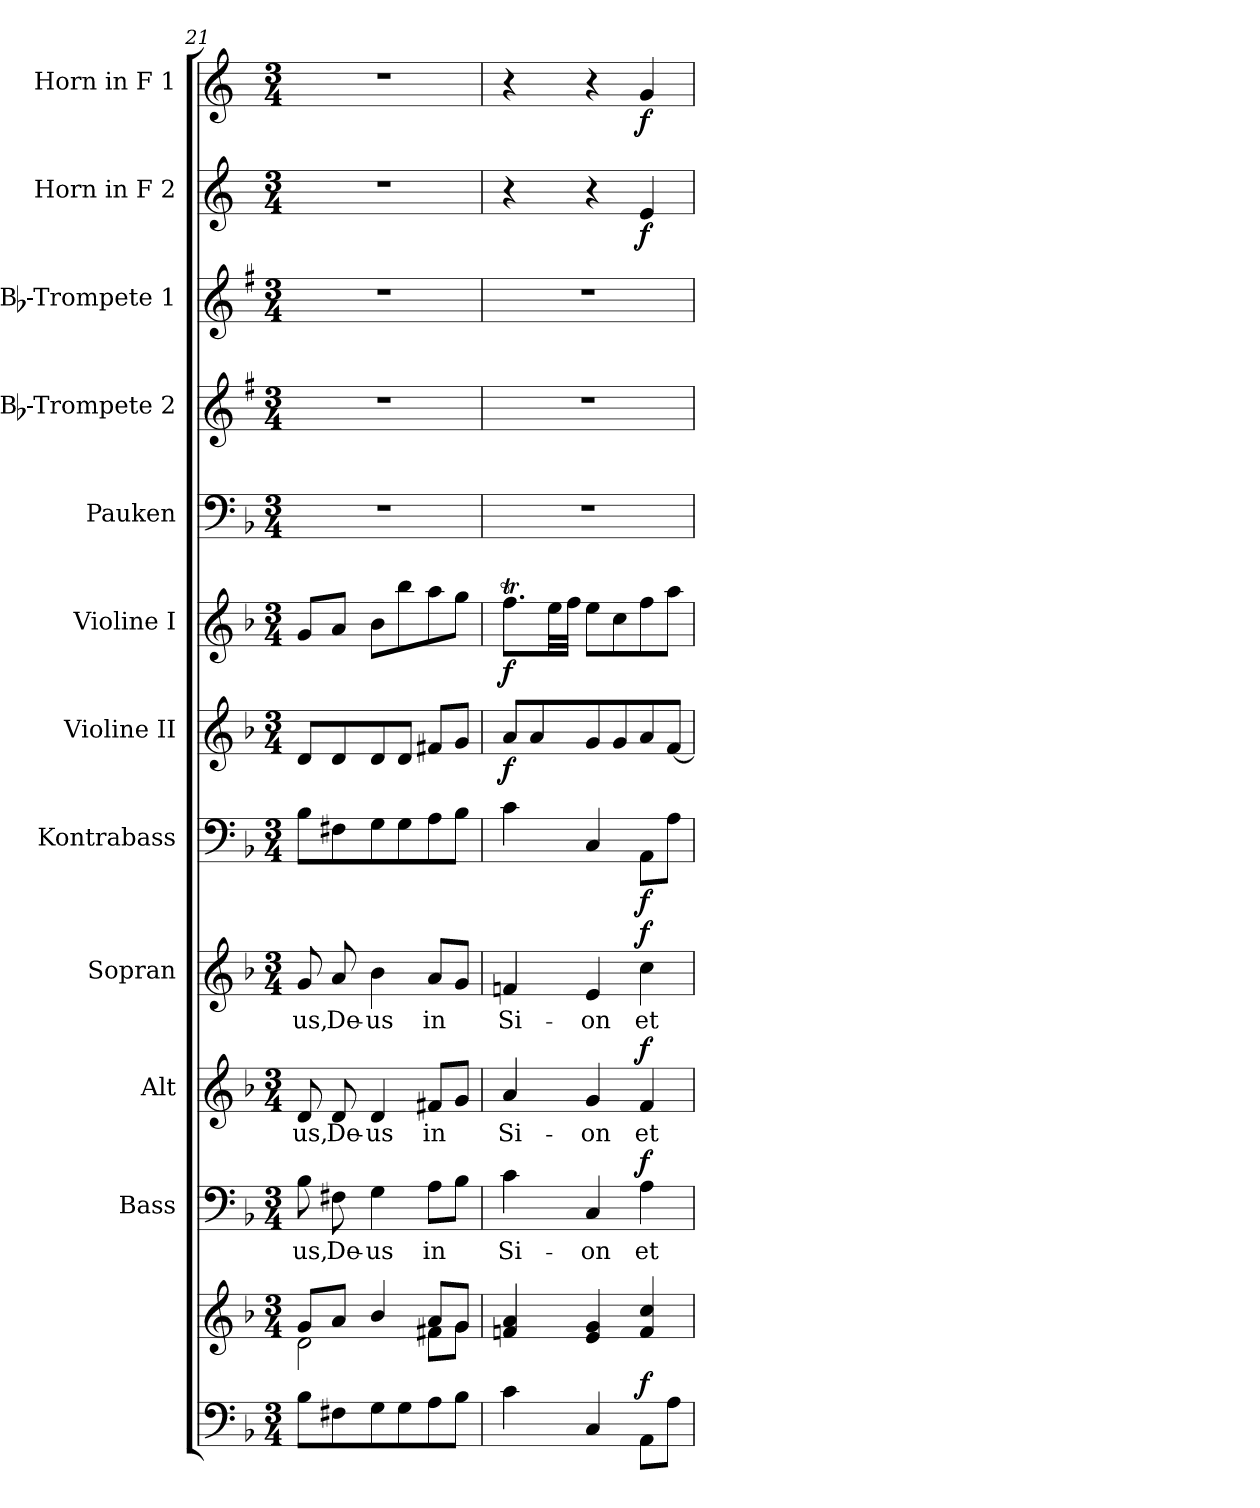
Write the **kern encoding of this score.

**kern	**kern	**dynam	**kern	**text	**dynam	**kern	**text	**dynam	**kern	**text	**dynam	**kern	**dynam	**kern	**dynam	**kern	**dynam	**kern	**kern	**kern	**kern	**dynam	**kern	**dynam
*part12	*part12	*part12	*part11	*part11	*part11	*part10	*part10	*part10	*part9	*part9	*part9	*part8	*part8	*part7	*part7	*part6	*part6	*part5	*part4	*part3	*part2	*part2	*part1	*part1
*staff13	*staff12	*staff12/13	*staff11	*staff11	*staff11	*staff10	*staff10	*staff10	*staff9	*staff9	*staff9	*staff8	*staff8	*staff7	*staff7	*staff6	*staff6	*staff5	*staff4	*staff3	*staff2	*staff2	*staff1	*staff1
*	*	*	*I"Bass	*	*	*I"Alt	*	*	*I"Sopran	*	*	*I"Kontrabass	*	*I"Violine II	*	*I"Violine I	*	*I"Pauken	*I"Bb-Trompete 2	*I"Bb-Trompete 1	*I"Horn in F 2	*	*I"Horn in F 1	*
*	*	*	*I'B.	*	*	*I'A.	*	*	*I'S.	*	*	*I'Kb.	*	*I'Vl. II	*	*I'Vl. I	*	*I'Pk.	*I'Bb Trp. 2	*I'Bb Trp. 1	*	*	*	*
*clefF4	*clefG2	*	*clefF4	*	*	*clefG2	*	*	*clefG2	*	*	*clefF4	*	*clefG2	*	*clefG2	*	*clefF4	*clefG2	*clefG2	*clefG2	*	*clefG2	*
*	*	*	*	*	*	*	*	*	*	*	*	*ITrd7c12	*	*	*	*	*	*	*ITrd1c2	*ITrd1c2	*ITrd4c7	*	*ITrd4c7	*
*k[b-]	*k[b-]	*	*k[b-]	*	*	*k[b-]	*	*	*k[b-]	*	*	*k[b-]	*	*k[b-]	*	*k[b-]	*	*k[b-]	*k[b-]	*k[b-]	*k[b-]	*	*k[b-]	*
*F:	*F:	*	*F:	*	*	*F:	*	*	*F:	*	*	*F:	*	*F:	*	*F:	*	*F:	*F:	*F:	*F:	*	*F:	*
*M3/4	*M3/4	*	*M3/4	*	*	*M3/4	*	*	*M3/4	*	*	*M3/4	*	*M3/4	*	*M3/4	*	*M3/4	*M3/4	*M3/4	*M3/4	*	*M3/4	*
=21	=21	=21	=21	=21	=21	=21	=21	=21	=21	=21	=21	=21	=21	=21	=21	=21	=21	=21	=21	=21	=21	=21	=21	=21
*	*^	*	*	*	*	*	*	*	*	*	*	*	*	*	*	*	*	*	*	*	*	*	*	*
!	!	!	!	!	!LO:LY:b	!	!	!LO:LY:b	!	!	!LO:LY:b	!	!	!	!	!	!	!	!	!	!	!	!	!	!
8B-\L	8g/L	2d\	.	8B-\	-us,	.	8d/	-us,	.	8g/	-us,	.	8BB-\L	.	8d/L	.	8g/L	.	2.r	2.r	2.r	2.r	.	2.r	.
!	!	!	!	!	!LO:LY:b	!	!	!LO:LY:b	!	!	!LO:LY:b	!	!	!	!	!	!	!	!	!	!	!	!	!	!
8F#X\	8a/J	.	.	8F#X\	De-	.	8d/	De-	.	8a/	De-	.	8FF#X\	.	8d/	.	8a/J	.	.	.	.	.	.	.	.
!	!	!	!	!	!LO:LY:b	!	!	!LO:LY:b	!	!	!LO:LY:b	!	!	!	!	!	!	!	!	!	!	!	!	!	!
8G\	4b-/	.	.	4G\	-us	.	4d/	-us	.	4b-\	-us	.	8GG\	.	8d/	.	8b-\L	.	.	.	.	.	.	.	.
8G\	.	.	.	.	.	.	.	.	.	.	.	.	8GG\	.	8d/J	.	8bb-\	.	.	.	.	.	.	.	.
!	!	!	!	!	!LO:LY:b	!	!	!LO:LY:b	!	!	!LO:LY:b	!	!	!	!	!	!	!	!	!	!	!	!	!	!
8A\	8a/L	8f#X\L	.	8A\L	in	.	8f#X/L	in	.	8a/L	in	.	8AA\	.	8f#X/L	.	8aa\	.	.	.	.	.	.	.	.
8B-\J	8g/J	8g\J	.	8B-\J	.	.	8g/J	.	.	8g/J	.	.	8BB-\J	.	8g/J	.	8gg\J	.	.	.	.	.	.	.	.
!!LO:PB:g=z
=22	=22	=22	=22	=22	=22	=22	=22	=22	=22	=22	=22	=22	=22	=22	=22	=22	=22	=22	=22	=22	=22	=22	=22	=22	=22
!	!	!	!	!	!LO:LY:b	!	!	!LO:LY:b	!	!	!LO:LY:b	!	!	!	!	!LO:DY:b	!	!LO:DY:b	!	!	!	!	!	!	!
*	*v	*v	*	*	*	*	*	*	*	*	*	*	*	*	*	*	*	*	*	*	*	*	*	*	*
4c\	4fn/ 4a/	.	4c\	Si-	.	4a/	Si-	.	4fn/	Si-	.	4C\	.	8a/L	f	8.ffT\L	f	2.r	2.r	2.r	4r	.	4r	.
.	.	.	.	.	.	.	.	.	.	.	.	.	.	8a/	.	.	.	.	.	.	.	.	.	.
.	.	.	.	.	.	.	.	.	.	.	.	.	.	.	.	32ee\LL	.	.	.	.	.	.	.	.
.	.	.	.	.	.	.	.	.	.	.	.	.	.	.	.	32ff\JJJ	.	.	.	.	.	.	.	.
!	!	!	!	!LO:LY:b	!	!	!LO:LY:b	!	!	!LO:LY:b	!	!	!	!	!	!	!	!	!	!	!	!	!	!
4C/	4e/ 4g/	.	4C/	-on	.	4g/	-on	.	4e/	-on	.	4CC/	.	8g/	.	8ee\L	.	.	.	.	4r	.	4r	.
.	.	.	.	.	.	.	.	.	.	.	.	.	.	8g/	.	8cc\	.	.	.	.	.	.	.	.
!	!	!LO:DY:a=2	!	!LO:LY:b	!LO:DY:a	!	!LO:LY:b	!LO:DY:a	!	!LO:LY:b	!LO:DY:a	!	!LO:DY:b	!	!	!	!	!	!	!	!	!LO:DY:b	!	!LO:DY:b
8AA\L	4f/ 4cc/	f	4A\	et	f	4f/	et	f	4cc\	et	f	8AAA\L	f	8a/	.	8ff\	.	.	.	.	4A/	f	4c/	f
8A\J	.	.	.	.	.	.	.	.	.	.	.	8AA\J	.	[8f/J	.	8aa\J	.	.	.	.	.	.	.	.
=	=	=	=	=	=	=	=	=	=	=	=	=	=	=	=	=	=	=	=	=	=	=	=	=
*-	*-	*-	*-	*-	*-	*-	*-	*-	*-	*-	*-	*-	*-	*-	*-	*-	*-	*-	*-	*-	*-	*-	*-	*-
